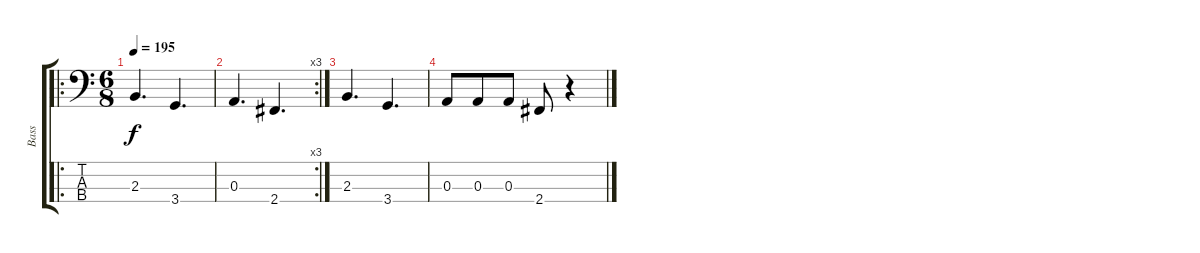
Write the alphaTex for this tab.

\track ("Bass" "Bass") {instrument electricbasspick}
\staff {score tabs}
\tuning (G2 D2 A1 E1) {hide}
\ro
\ts (6 8)
\tempo 195
\clef f4
\ks c
2.3.4{d dy f} 3.4.4{d} |
\rc 3
0.3.4{d} 2.4.4{d} |
2.3.4{d} 3.4.4{d} |
0.3.8 0.3.8 0.3.8 2.4.8 r.4
